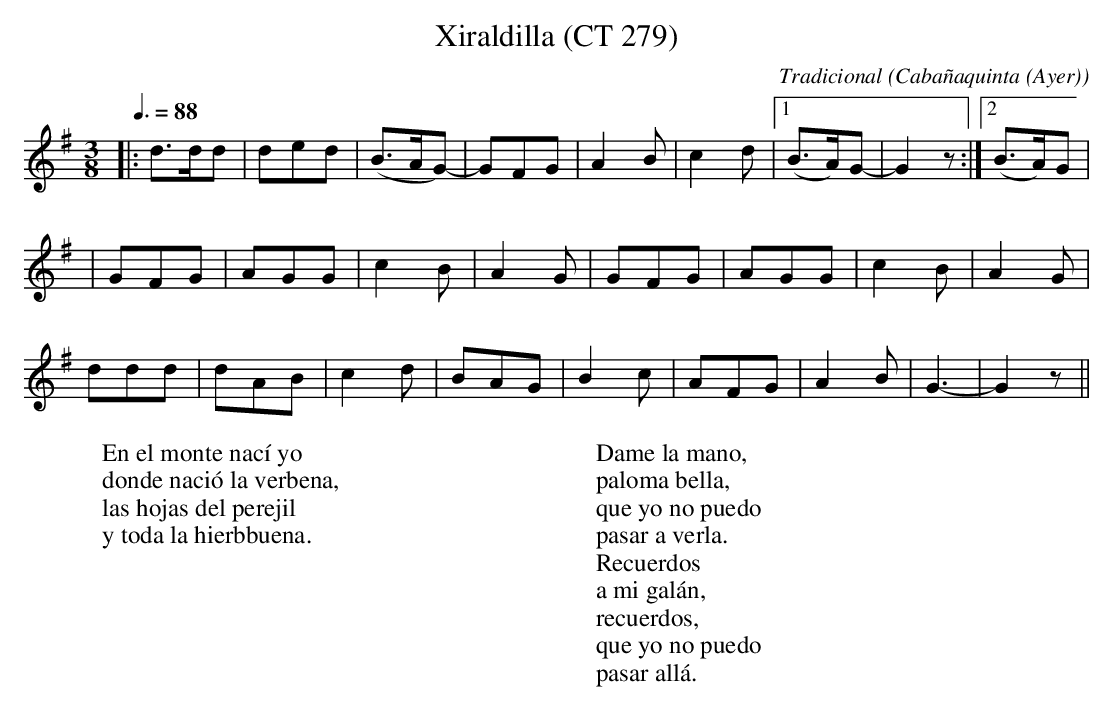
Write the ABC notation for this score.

X:1
T:Xiraldilla (CT 279)
C:Tradicional
O:Cabañaquinta (Ayer)
M:3/8
L:1/8
Q:3/8=88
K:G
|: d>dd|ded|(B>AG-)|GFG|A2 B|c2 d|[1 (B>A)G-|G2 z :|[2 (B>A)G|
|GFG|AGG|c2 B|A2 G|GFG|AGG|c2 B|A2 G|
ddd|dAB|c2 d|BAG|B2 c|AFG|A2 B|G3-|G2 z||
W:En el monte nací yo
W:donde nació la verbena,
W:las hojas del perejil
W:y toda la hierbbuena.
W:
W:Dame la mano,
W:paloma bella,
W:que yo no puedo
W:pasar a verla.
W:Recuerdos
W:a mi galán,
W:recuerdos,
W:que yo no puedo
W:pasar allá.
W:
